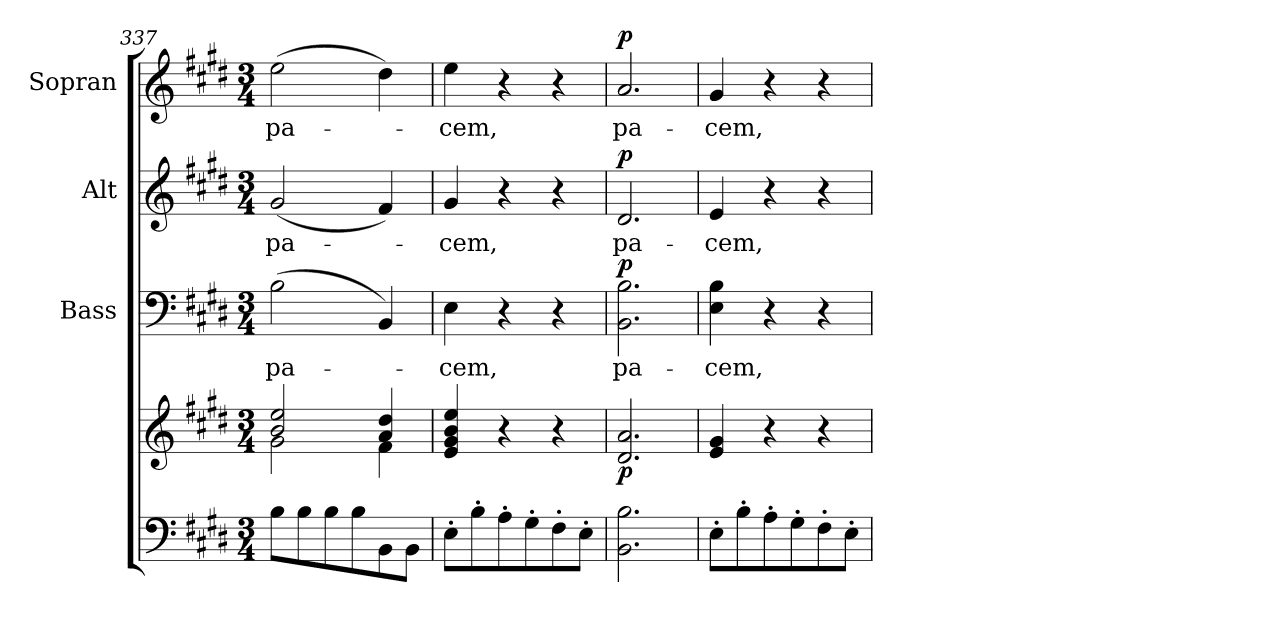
**kern	**kern	**dynam	**kern	**text	**dynam	**kern	**text	**dynam	**kern	**text	**dynam
*part4	*part4	*part4	*part3	*part3	*part3	*part2	*part2	*part2	*part1	*part1	*part1
*staff5	*staff4	*staff4/5	*staff3	*staff3	*staff3	*staff2	*staff2	*staff2	*staff1	*staff1	*staff1
*	*	*	*I"Bass	*	*	*I"Alt	*	*	*I"Sopran	*	*
*	*	*	*I'B.	*	*	*I'A.	*	*	*I'S.	*	*
*clefF4	*clefG2	*	*clefF4	*	*	*clefG2	*	*	*clefG2	*	*
*k[f#c#g#d#]	*k[f#c#g#d#]	*	*k[f#c#g#d#]	*	*	*k[f#c#g#d#]	*	*	*k[f#c#g#d#]	*	*
*E:	*E:	*	*E:	*	*	*E:	*	*	*E:	*	*
*M3/4	*M3/4	*	*M3/4	*	*	*M3/4	*	*	*M3/4	*	*
=337	=337	=337	=337	=337	=337	=337	=337	=337	=337	=337	=337
*	*^	*	*	*	*	*	*	*	*	*	*
!	!	!	!	!	!LO:LY:b	!	!	!LO:LY:b	!	!	!LO:LY:b	!
8B\L	2b/ 2ee/	2g#\	.	(>2B\	pa-	.	(<2g#/	pa-	.	(>2ee\	pa-	.
8B\	.	.	.	.	.	.	.	.	.	.	.	.
8B\	.	.	.	.	.	.	.	.	.	.	.	.
8B\	.	.	.	.	.	.	.	.	.	.	.	.
8BB\	4a/ 4dd#/	4f#\	.	4BB/)	.	.	4f#/)	.	.	4dd#\)	.	.
8BB\J	.	.	.	.	.	.	.	.	.	.	.	.
*	*v	*v	*	*	*	*	*	*	*	*	*	*
=338	=338	=338	=338	=338	=338	=338	=338	=338	=338	=338	=338
!	!	!	!	!LO:LY:b	!	!	!LO:LY:b	!	!	!LO:LY:b	!
8E'>\L	4e/ 4g#/ 4b/ 4ee/	.	4E\	-cem,	.	4g#/	-cem,	.	4ee\	-cem,	.
8B'>\	.	.	.	.	.	.	.	.	.	.	.
8A'>\	4r	.	4r	.	.	4r	.	.	4r	.	.
8G#'>\	.	.	.	.	.	.	.	.	.	.	.
8F#'>\	4r	.	4r	.	.	4r	.	.	4r	.	.
8E'>\J	.	.	.	.	.	.	.	.	.	.	.
!!LO:LB:g=z
=339	=339	=339	=339	=339	=339	=339	=339	=339	=339	=339	=339
!	!	!LO:DY:b	!	!LO:LY:b	!LO:DY:a	!	!LO:LY:b	!LO:DY:a	!	!LO:LY:b	!LO:DY:a
2.BB\ 2.B\	2.d#/ 2.a/	p	2.BB\ 2.B\	pa-	p	2.d#/	pa-	p	2.a/	pa-	p
=340	=340	=340	=340	=340	=340	=340	=340	=340	=340	=340	=340
!	!	!	!	!LO:LY:b	!	!	!LO:LY:b	!	!	!LO:LY:b	!
8E'>\L	4e/ 4g#/	.	4E\ 4B\	-cem,	.	4e/	-cem,	.	4g#/	-cem,	.
8B'>\	.	.	.	.	.	.	.	.	.	.	.
8A'>\	4r	.	4r	.	.	4r	.	.	4r	.	.
8G#'>\	.	.	.	.	.	.	.	.	.	.	.
8F#'>\	4r	.	4r	.	.	4r	.	.	4r	.	.
8E'>\J	.	.	.	.	.	.	.	.	.	.	.
=	=	=	=	=	=	=	=	=	=	=	=
*-	*-	*-	*-	*-	*-	*-	*-	*-	*-	*-	*-
